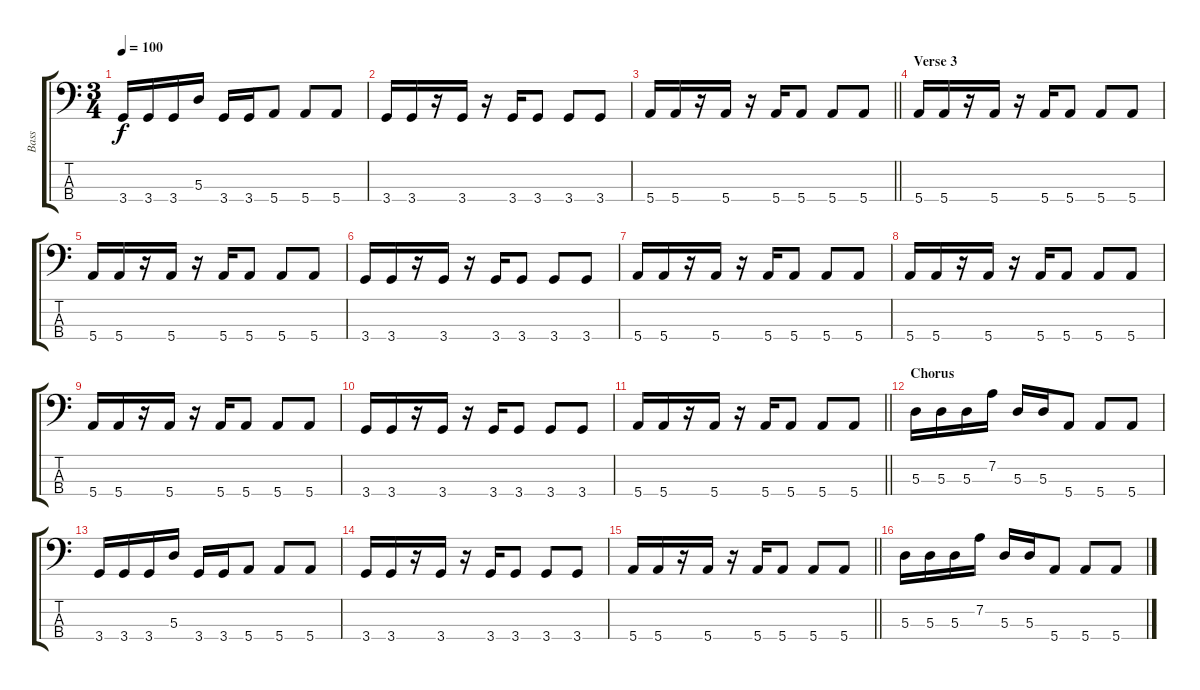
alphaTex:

\track ("Bass" "Bass") {instrument electricbasspick}
\staff {score tabs}
\tuning (G2 D2 A1 E1) {hide}
\ts (3 4)
\tempo 100
\clef f4
\ks c
3.4.16{dy f} 3.4.16 3.4.16 5.3.16 3.4.16 3.4.16 5.4.8 5.4.8 5.4.8 |
3.4.16 3.4.16 r.16 3.4.16 r.16 3.4.16 3.4.8 3.4.8 3.4.8 |
\barLineRight lightlight
5.4.16 5.4.16 r.16 5.4.16 r.16 5.4.16 5.4.8 5.4.8 5.4.8 |
\section ("" "Verse 3")
5.4.16 5.4.16 r.16 5.4.16 r.16 5.4.16 5.4.8 5.4.8 5.4.8 |
5.4.16 5.4.16 r.16 5.4.16 r.16 5.4.16 5.4.8 5.4.8 5.4.8 |
3.4.16 3.4.16 r.16 3.4.16 r.16 3.4.16 3.4.8 3.4.8 3.4.8 |
5.4.16 5.4.16 r.16 5.4.16 r.16 5.4.16 5.4.8 5.4.8 5.4.8 |
5.4.16 5.4.16 r.16 5.4.16 r.16 5.4.16 5.4.8 5.4.8 5.4.8 |
5.4.16 5.4.16 r.16 5.4.16 r.16 5.4.16 5.4.8 5.4.8 5.4.8 |
3.4.16 3.4.16 r.16 3.4.16 r.16 3.4.16 3.4.8 3.4.8 3.4.8 |
\barLineRight lightlight
5.4.16 5.4.16 r.16 5.4.16 r.16 5.4.16 5.4.8 5.4.8 5.4.8 |
\section ("" "Chorus")
5.3.16 5.3.16 5.3.16 7.2.16 5.3.16 5.3.16 5.4.8 5.4.8 5.4.8 |
3.4.16 3.4.16 3.4.16 5.3.16 3.4.16 3.4.16 5.4.8 5.4.8 5.4.8 |
3.4.16 3.4.16 r.16 3.4.16 r.16 3.4.16 3.4.8 3.4.8 3.4.8 |
\barLineRight lightlight
5.4.16 5.4.16 r.16 5.4.16 r.16 5.4.16 5.4.8 5.4.8 5.4.8 |
5.3.16 5.3.16 5.3.16 7.2.16 5.3.16 5.3.16 5.4.8 5.4.8 5.4.8
